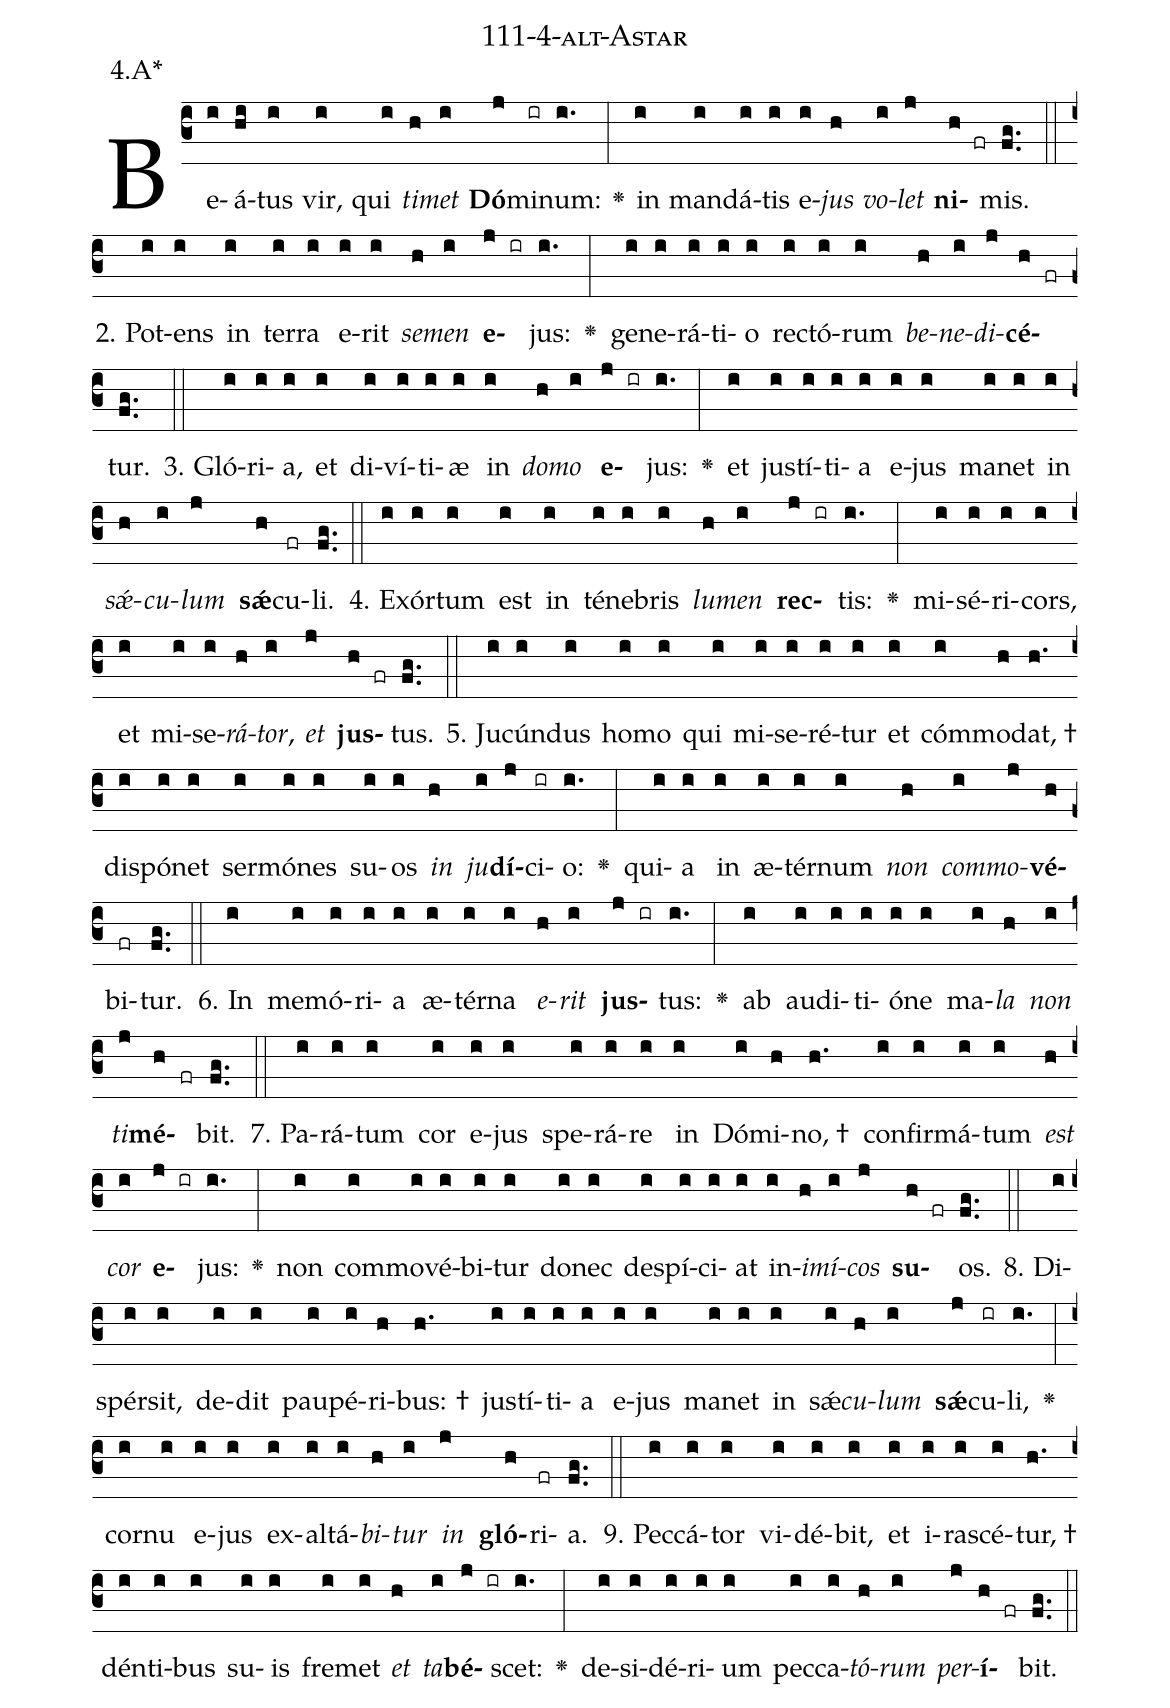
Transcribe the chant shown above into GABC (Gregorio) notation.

name: 111-4-alt-Astar;
annotation: 4.A*;
%%
(c3)Be(i)á(hi)tus(i) vir,(i) qui(i) <i>ti</i>(h)<i>met</i>(i) <b>Dó</b>(j)mi(ir)num:(i.) <v>\greheightstar</v>(:) in(i) man(i)dá(i)tis(i) e(i)<i>jus</i>(h) <i>vo</i>(i)<i>let</i>(j) <b>ni</b>(h fr)mis.(fg..) (::)
2. Pot(i)ens(i) in(i) ter(i)ra(i) e(i)rit(i) <i>se</i>(h)<i>men</i>(i) <b>e</b>(j ir)jus:(i.) <v>\greheightstar</v>(:) ge(i)ne(i)rá(i)ti(i)o(i) rec(i)tó(i)rum(i) <i>be</i>(h)<i>ne</i>(i)<i>di</i>(j)<b>cé</b>(h fr)tur.(fg..) (::)
3. Gló(i)ri(i)a,(i) et(i) di(i)ví(i)ti(i)æ(i) in(i) <i>do</i>(h)<i>mo</i>(i) <b>e</b>(j ir)jus:(i.) <v>\greheightstar</v>(:) et(i) jus(i)tí(i)ti(i)a(i) e(i)jus(i) ma(i)net(i) in(i) <i>sǽ</i>(h)<i>cu</i>(i)<i>lum</i>(j) <b>sǽ</b>(h)cu(fr)li.(fg..) (::)
4. Ex(i)ór(i)tum(i) est(i) in(i) té(i)ne(i)bris(i) <i>lu</i>(h)<i>men</i>(i) <b>rec</b>(j ir)tis:(i.) <v>\greheightstar</v>(:) mi(i)sé(i)ri(i)cors,(i) et(i) mi(i)se(i)<i>rá</i>(h)<i>tor</i>,(i) <i>et</i>(j) <b>jus</b>(h fr)tus.(fg..) (::)
5. Ju(i)cún(i)dus(i) ho(i)mo(i) qui(i) mi(i)se(i)ré(i)tur(i) et(i) cóm(i)mo(h)dat, †(h.) dis(i)pó(i)net(i) ser(i)mó(i)nes(i) su(i)os(i) <i>in</i>(h) <i>ju</i>(i)<b>dí</b>(j)ci(ir)o:(i.) <v>\greheightstar</v>(:) qui(i)a(i) in(i) æ(i)tér(i)num(i) <i>non</i>(h) <i>com</i>(i)<i>mo</i>(j)<b>vé</b>(h)bi(fr)tur.(fg..) (::)
6. In(i) me(i)mó(i)ri(i)a(i) æ(i)tér(i)na(i) <i>e</i>(h)<i>rit</i>(i) <b>jus</b>(j ir)tus:(i.) <v>\greheightstar</v>(:) ab(i) au(i)di(i)ti(i)ó(i)ne(i) ma(i)<i>la</i>(h) <i>non</i>(i) <i>ti</i>(j)<b>mé</b>(h fr)bit.(fg..) (::)
7. Pa(i)rá(i)tum(i) cor(i) e(i)jus(i) spe(i)rá(i)re(i) in(i) Dó(i)mi(h)no, †(h.) con(i)fir(i)má(i)tum(i) <i>est</i>(h) <i>cor</i>(i) <b>e</b>(j ir)jus:(i.) <v>\greheightstar</v>(:) non(i) com(i)mo(i)vé(i)bi(i)tur(i) do(i)nec(i) de(i)spí(i)ci(i)at(i) in(i)<i>i</i>(h)<i>mí</i>(i)<i>cos</i>(j) <b>su</b>(h fr)os.(fg..) (::)
8. Di(i)spér(i)sit,(i) de(i)dit(i) pau(i)pé(i)ri(h)bus: †(h.) jus(i)tí(i)ti(i)a(i) e(i)jus(i) ma(i)net(i) in(i) sǽ(i)<i>cu</i>(h)<i>lum</i>(i) <b>sǽ</b>(j)cu(ir)li,(i.) <v>\greheightstar</v>(:) cor(i)nu(i) e(i)jus(i) ex(i)al(i)tá(i)<i>bi</i>(h)<i>tur</i>(i) <i>in</i>(j) <b>gló</b>(h)ri(fr)a.(fg..) (::)
9. Pec(i)cá(i)tor(i) vi(i)dé(i)bit,(i) et(i) i(i)ra(i)scé(i)tur, †(h.) dén(i)ti(i)bus(i) su(i)is(i) fre(i)met(i) <i>et</i>(h) <i>ta</i>(i)<b>bé</b>(j ir)scet:(i.) <v>\greheightstar</v>(:) de(i)si(i)dé(i)ri(i)um(i) pec(i)ca(i)<i>tó</i>(h)<i>rum</i>(i) <i>per</i>(j)<b>í</b>(h fr)bit.(fg..) (::)
